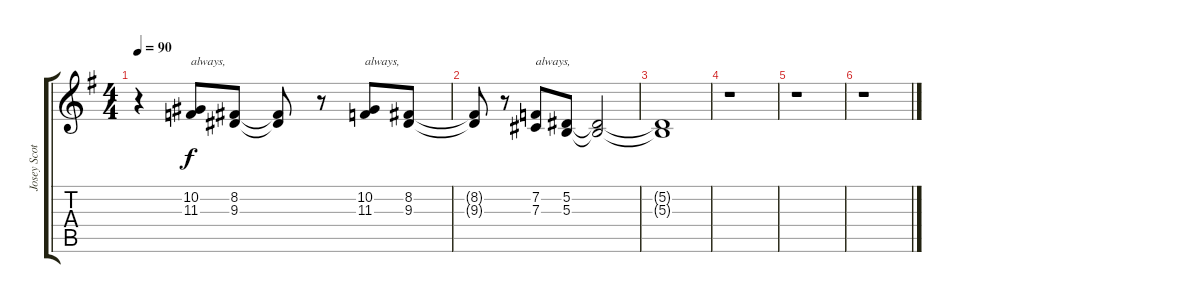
\track ("Josey Scott (Lead Vocals)" "Josey Scot") {instrument tenorsax}
\staff {score tabs}
\tuning (Eb4 Bb3 Gb3 Db3 Ab2 Db2) {hide}
\ts (4 4)
\tempo 90
\clef g2
\ks g
r.4{dy f} (10.2 11.3).8{txt "always,"} (8.2 9.3).8 (8.2{t} 9.3{t}).8 r.8 (10.2 11.3).8{txt "always,"} (8.2 9.3).8 |
(8.2{t} 9.3{t}).8 r.8 (7.2 7.3).8{txt "always,"} (5.2 5.3).8 (5.2{t} 5.3{t}).2{volume 0} |
(5.2{t} 5.3{t}).1 |
r.1 |
r.1 |
r.1
